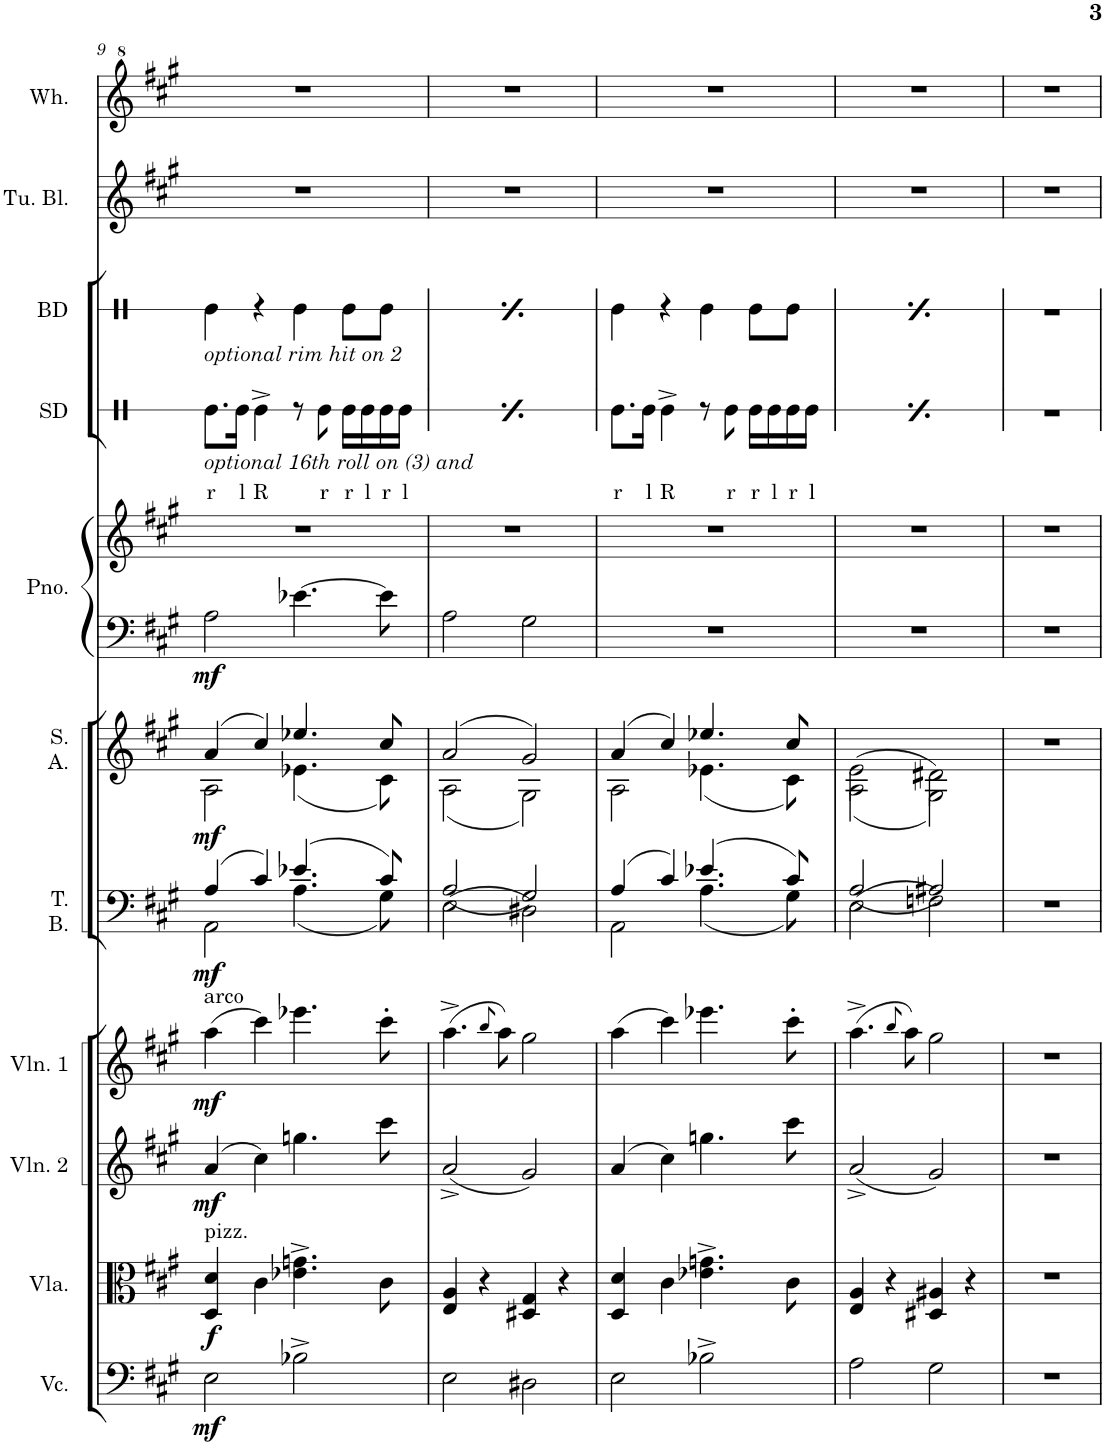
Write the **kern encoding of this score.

**kern	**dynam	**kern	**dynam	**kern	**dynam	**kern	**dynam	**kern	**dynam	**kern	**dynam	**kern	**kern	**dynam	**kern	**text	**kern	**kern	**kern
*part11	*part11	*part10	*part10	*part9	*part9	*part8	*part8	*part7	*part7	*part6	*part6	*part5	*part5	*part5	*part4	*part4	*part3	*part2	*part1
*staff12	*staff12	*staff11	*staff11	*staff10	*staff10	*staff9	*staff9	*staff8	*staff8	*staff7	*staff7	*staff6	*staff5	*staff5/6	*staff4	*staff4	*staff3	*staff2	*staff1
*I"Violoncello	*	*I"Viola	*	*I"Violin 2	*	*I"Violin 1	*	*I"Tenor Bass	*	*I"Soprano Alto	*	*I"Piano	*	*	*I"Snare Drum	*	*I"Bass Drum	*I"Tubular Bells	*I"Whistle
*I'Vc.	*	*I'Vla.	*	*I'Vln. 2	*	*I'Vln. 1	*	*I'T. B.	*	*I'S. A.	*	*I'Pno.	*	*	*I'SD	*	*I'BD	*I'Tu. Bl.	*I'Wh.
!!LO:PB:g=z
*clefF4	*	*clefC3	*	*clefG2	*	*clefG2	*	*clefF4	*	*clefG2	*	*clefF4	*clefG2	*	*clefX	*	*clefX	*clefG2	*clefG^2
*k[f#c#g#]	*	*k[f#c#g#]	*	*k[f#c#g#]	*	*k[f#c#g#]	*	*k[f#c#g#]	*	*k[f#c#g#]	*	*k[f#c#g#]	*k[f#c#g#]	*	*k[]	*	*k[]	*k[f#c#g#]	*k[f#c#g#]
*M4/4	*	*M4/4	*	*M4/4	*	*M4/4	*	*M4/4	*	*M4/4	*	*M4/4	*M4/4	*	*M4/4	*	*M4/4	*M4/4	*M4/4
=9	=9	=9	=9	=9	=9	=9	=9	=9	=9	=9	=9	=9	=9	=9	=9	=9	=9	=9	=9
*	*	*	*	*	*	*	*	*^	*	*^	*	*	*	*	*	*	*	*	*
!	!	!	!	!	!	!	!	!	!	!	!	!	!	!	!	!	!	!	!LO:TX:b:i:t=optional rim hit on 2	!	!
!	!	!	!	!	!	!	!	!	!	!	!	!	!	!	!	!	!LO:TX:b:i:t=optional 16th roll on (3) and	!	!	!	!
!	!	!	!	!	!	!LO:TX:a:t=arco	!	!	!	!	!	!	!	!	!	!	!	!	!	!	!
!	!	!LO:TX:a:t=pizz.	!	!	!	!	!	!	!	!	!	!	!	!	!	!	!	!	!	!	!
!	!LO:DY:b	!	!LO:DY:b	!	!LO:DY:b	!	!LO:DY:b	!	!	!LO:DY:b	!	!	!LO:DY:b	!	!	!LO:DY:b=2	!	!LO:LY:b	!	!	!
2E\	mf	4D/ 4d/	f	(4a/	mf	(4aa\	mf	2AA\	(>4A/	mf	2A\	(>4a/	mf	2A\	1r	mf	8.Re\L	r	4Re\	1r	1r
!	!	!	!	!	!	!	!	!	!	!	!	!	!	!	!	!	!	!LO:LY:b	!	!	!
.	.	.	.	.	.	.	.	.	.	.	.	.	.	.	.	.	16Re\Jk	l	.	.	.
!	!	!	!	!	!	!	!	!	!	!	!	!	!	!	!	!	!	!LO:LY:b	!	!	!
.	.	4c#\	.	4cc#\)	.	4ccc#\)	.	.	4c#/)	.	.	4cc#/)	.	.	.	.	4Re^\	R	4r	.	.
2B-X^\	.	4.e-X\^ 4.gn\^	.	4.ggn\	.	4.eee-X\	.	(<4.A\	(>4.e-X/	.	(<4.e-X\	4.ee-X/	.	[4.e-X\	.	.	8r	.	4Re\	.	.
!	!	!	!	!	!	!	!	!	!	!	!	!	!	!	!	!	!	!LO:LY:b	!	!	!
.	.	.	.	.	.	.	.	.	.	.	.	.	.	.	.	.	8Re\	r	.	.	.
!	!	!	!	!	!	!	!	!	!	!	!	!	!	!	!	!	!	!LO:LY:b	!	!	!
.	.	.	.	.	.	.	.	.	.	.	.	.	.	.	.	.	16Re\LL	r	8Re\L	.	.
!	!	!	!	!	!	!	!	!	!	!	!	!	!	!	!	!	!	!LO:LY:b	!	!	!
.	.	.	.	.	.	.	.	.	.	.	.	.	.	.	.	.	16Re\	l	.	.	.
!	!	!	!	!	!	!	!	!	!	!	!	!	!	!	!	!	!	!LO:LY:b	!	!	!
.	.	8c#\	.	8ccc#\	.	8ccc#'\	.	8G#\)	8c#/)	.	8c#\)	8cc#/	.	8e-\]	.	.	16Re\	r	8Re\J	.	.
!	!	!	!	!	!	!	!	!	!	!	!	!	!	!	!	!	!	!LO:LY:b	!	!	!
.	.	.	.	.	.	.	.	.	.	.	.	.	.	.	.	.	16Re\JJ	l	.	.	.
=10	=10	=10	=10	=10	=10	=10	=10	=10	=10	=10	=10	=10	=10	=10	=10	=10	=10	=10	=10	=10	=10
!	!	!	!	!	!	!	!	!	!	!	!	!	!	!	!	!	!	!	!LO:TX:b:i:t=optional rim hit on 2	!	!
!	!	!	!	!	!	!	!	!	!	!	!	!	!	!	!	!	!LO:TX:b:i:t=optional 16th roll on (3) and	!	!	!	!
!	!	!	!	!	!	!	!	!	!	!	!	!	!	!	!	!	!	!LO:LY:b	!	!	!
2E\	.	4E/ 4A/	.	(2a^/	.	(4.aa^\	.	(2E\	(2A/	.	(<2A\	(>2a/	.	2A\	1r	.	8.Re\L	r	4Re\	1r	1r
!	!	!	!	!	!	!	!	!	!	!	!	!	!	!	!	!	!	!LO:LY:b	!	!	!
.	.	.	.	.	.	.	.	.	.	.	.	.	.	.	.	.	16Re\Jk	l	.	.	.
!	!	!	!	!	!	!	!	!	!	!	!	!	!	!	!	!	!	!LO:LY:b	!	!	!
.	.	4r	.	.	.	.	.	.	.	.	.	.	.	.	.	.	4Re^\	R	4r	.	.
.	.	.	.	.	.	8qbb/	.	.	.	.	.	.	.	.	.	.	.	.	.	.	.
.	.	.	.	.	.	8aa\)	.	.	.	.	.	.	.	.	.	.	.	.	.	.	.
2D#X\	.	4D#X/ 4G#/	.	2g#/)	.	2gg#\	.	2D#X\)	2G#/)	.	2G#\)	2g#/)	.	2G#\	.	.	8r	.	4Re\	.	.
!	!	!	!	!	!	!	!	!	!	!	!	!	!	!	!	!	!	!LO:LY:b	!	!	!
.	.	.	.	.	.	.	.	.	.	.	.	.	.	.	.	.	8Re\	r	.	.	.
!	!	!	!	!	!	!	!	!	!	!	!	!	!	!	!	!	!	!LO:LY:b	!	!	!
.	.	4r	.	.	.	.	.	.	.	.	.	.	.	.	.	.	16Re\LL	r	8Re\L	.	.
!	!	!	!	!	!	!	!	!	!	!	!	!	!	!	!	!	!	!LO:LY:b	!	!	!
.	.	.	.	.	.	.	.	.	.	.	.	.	.	.	.	.	16Re\	l	.	.	.
!	!	!	!	!	!	!	!	!	!	!	!	!	!	!	!	!	!	!LO:LY:b	!	!	!
.	.	.	.	.	.	.	.	.	.	.	.	.	.	.	.	.	16Re\	r	8Re\J	.	.
!	!	!	!	!	!	!	!	!	!	!	!	!	!	!	!	!	!	!LO:LY:b	!	!	!
.	.	.	.	.	.	.	.	.	.	.	.	.	.	.	.	.	16Re\JJ	l	.	.	.
=11	=11	=11	=11	=11	=11	=11	=11	=11	=11	=11	=11	=11	=11	=11	=11	=11	=11	=11	=11	=11	=11
!	!	!	!	!	!	!	!	!	!	!	!	!	!	!	!	!	!	!LO:LY:b	!	!	!
2E\	.	4D/ 4d/	.	(4a/	.	(4aa\	.	2AA\	(>4A/	.	2A\	(>4a/	.	1r	1r	.	8.Re\L	r	4Re\	1r	1r
!	!	!	!	!	!	!	!	!	!	!	!	!	!	!	!	!	!	!LO:LY:b	!	!	!
.	.	.	.	.	.	.	.	.	.	.	.	.	.	.	.	.	16Re\Jk	l	.	.	.
!	!	!	!	!	!	!	!	!	!	!	!	!	!	!	!	!	!	!LO:LY:b	!	!	!
.	.	4c#\	.	4cc#\)	.	4ccc#\)	.	.	4c#/)	.	.	4cc#/)	.	.	.	.	4Re^\	R	4r	.	.
2B-X^\	.	4.e-X\^ 4.gn\^	.	4.ggn\	.	4.eee-X\	.	(<4.A\	(>4.e-X/	.	(<4.e-X\	4.ee-X/	.	.	.	.	8r	.	4Re\	.	.
!	!	!	!	!	!	!	!	!	!	!	!	!	!	!	!	!	!	!LO:LY:b	!	!	!
.	.	.	.	.	.	.	.	.	.	.	.	.	.	.	.	.	8Re\	r	.	.	.
!	!	!	!	!	!	!	!	!	!	!	!	!	!	!	!	!	!	!LO:LY:b	!	!	!
.	.	.	.	.	.	.	.	.	.	.	.	.	.	.	.	.	16Re\LL	r	8Re\L	.	.
!	!	!	!	!	!	!	!	!	!	!	!	!	!	!	!	!	!	!LO:LY:b	!	!	!
.	.	.	.	.	.	.	.	.	.	.	.	.	.	.	.	.	16Re\	l	.	.	.
!	!	!	!	!	!	!	!	!	!	!	!	!	!	!	!	!	!	!LO:LY:b	!	!	!
.	.	8c#\	.	8ccc#\	.	8ccc#'\	.	8G#\)	8c#/)	.	8c#\)	8cc#/	.	.	.	.	16Re\	r	8Re\J	.	.
!	!	!	!	!	!	!	!	!	!	!	!	!	!	!	!	!	!	!LO:LY:b	!	!	!
.	.	.	.	.	.	.	.	.	.	.	.	.	.	.	.	.	16Re\JJ	l	.	.	.
=12	=12	=12	=12	=12	=12	=12	=12	=12	=12	=12	=12	=12	=12	=12	=12	=12	=12	=12	=12	=12	=12
!	!	!	!	!	!	!	!	!	!	!	!	!	!	!	!	!	!	!LO:LY:b	!	!	!
2A\	.	4E/ 4A/	.	(2a^/	.	(4.aa^\	.	(2E\	(2A/	.	(<2A\	(>2e\	.	1r	1r	.	8.Re\L	r	4Re\	1r	1r
!	!	!	!	!	!	!	!	!	!	!	!	!	!	!	!	!	!	!LO:LY:b	!	!	!
.	.	.	.	.	.	.	.	.	.	.	.	.	.	.	.	.	16Re\Jk	l	.	.	.
!	!	!	!	!	!	!	!	!	!	!	!	!	!	!	!	!	!	!LO:LY:b	!	!	!
.	.	4r	.	.	.	.	.	.	.	.	.	.	.	.	.	.	4Re^\	R	4r	.	.
.	.	.	.	.	.	8qbb/	.	.	.	.	.	.	.	.	.	.	.	.	.	.	.
.	.	.	.	.	.	8aa\)	.	.	.	.	.	.	.	.	.	.	.	.	.	.	.
2G#\	.	4D#X/ 4A#X/	.	2g#/)	.	2gg#\	.	2Fn\)	2A#X/)	.	2G#\)	2d#X\)	.	.	.	.	8r	.	4Re\	.	.
!	!	!	!	!	!	!	!	!	!	!	!	!	!	!	!	!	!	!LO:LY:b	!	!	!
.	.	.	.	.	.	.	.	.	.	.	.	.	.	.	.	.	8Re\	r	.	.	.
!	!	!	!	!	!	!	!	!	!	!	!	!	!	!	!	!	!	!LO:LY:b	!	!	!
.	.	4r	.	.	.	.	.	.	.	.	.	.	.	.	.	.	16Re\LL	r	8Re\L	.	.
!	!	!	!	!	!	!	!	!	!	!	!	!	!	!	!	!	!	!LO:LY:b	!	!	!
.	.	.	.	.	.	.	.	.	.	.	.	.	.	.	.	.	16Re\	l	.	.	.
!	!	!	!	!	!	!	!	!	!	!	!	!	!	!	!	!	!	!LO:LY:b	!	!	!
.	.	.	.	.	.	.	.	.	.	.	.	.	.	.	.	.	16Re\	r	8Re\J	.	.
!	!	!	!	!	!	!	!	!	!	!	!	!	!	!	!	!	!	!LO:LY:b	!	!	!
.	.	.	.	.	.	.	.	.	.	.	.	.	.	.	.	.	16Re\JJ	l	.	.	.
*	*	*	*	*	*	*	*	*v	*v	*	*	*	*	*	*	*	*	*	*	*	*
*	*	*	*	*	*	*	*	*	*	*v	*v	*	*	*	*	*	*	*	*	*
=13	=13	=13	=13	=13	=13	=13	=13	=13	=13	=13	=13	=13	=13	=13	=13	=13	=13	=13	=13
1r	.	1r	.	1r	.	1r	.	1r	.	1r	.	1r	1r	.	1r	.	1r	1r	1r
=	=	=	=	=	=	=	=	=	=	=	=	=	=	=	=	=	=	=	=
*-	*-	*-	*-	*-	*-	*-	*-	*-	*-	*-	*-	*-	*-	*-	*-	*-	*-	*-	*-
